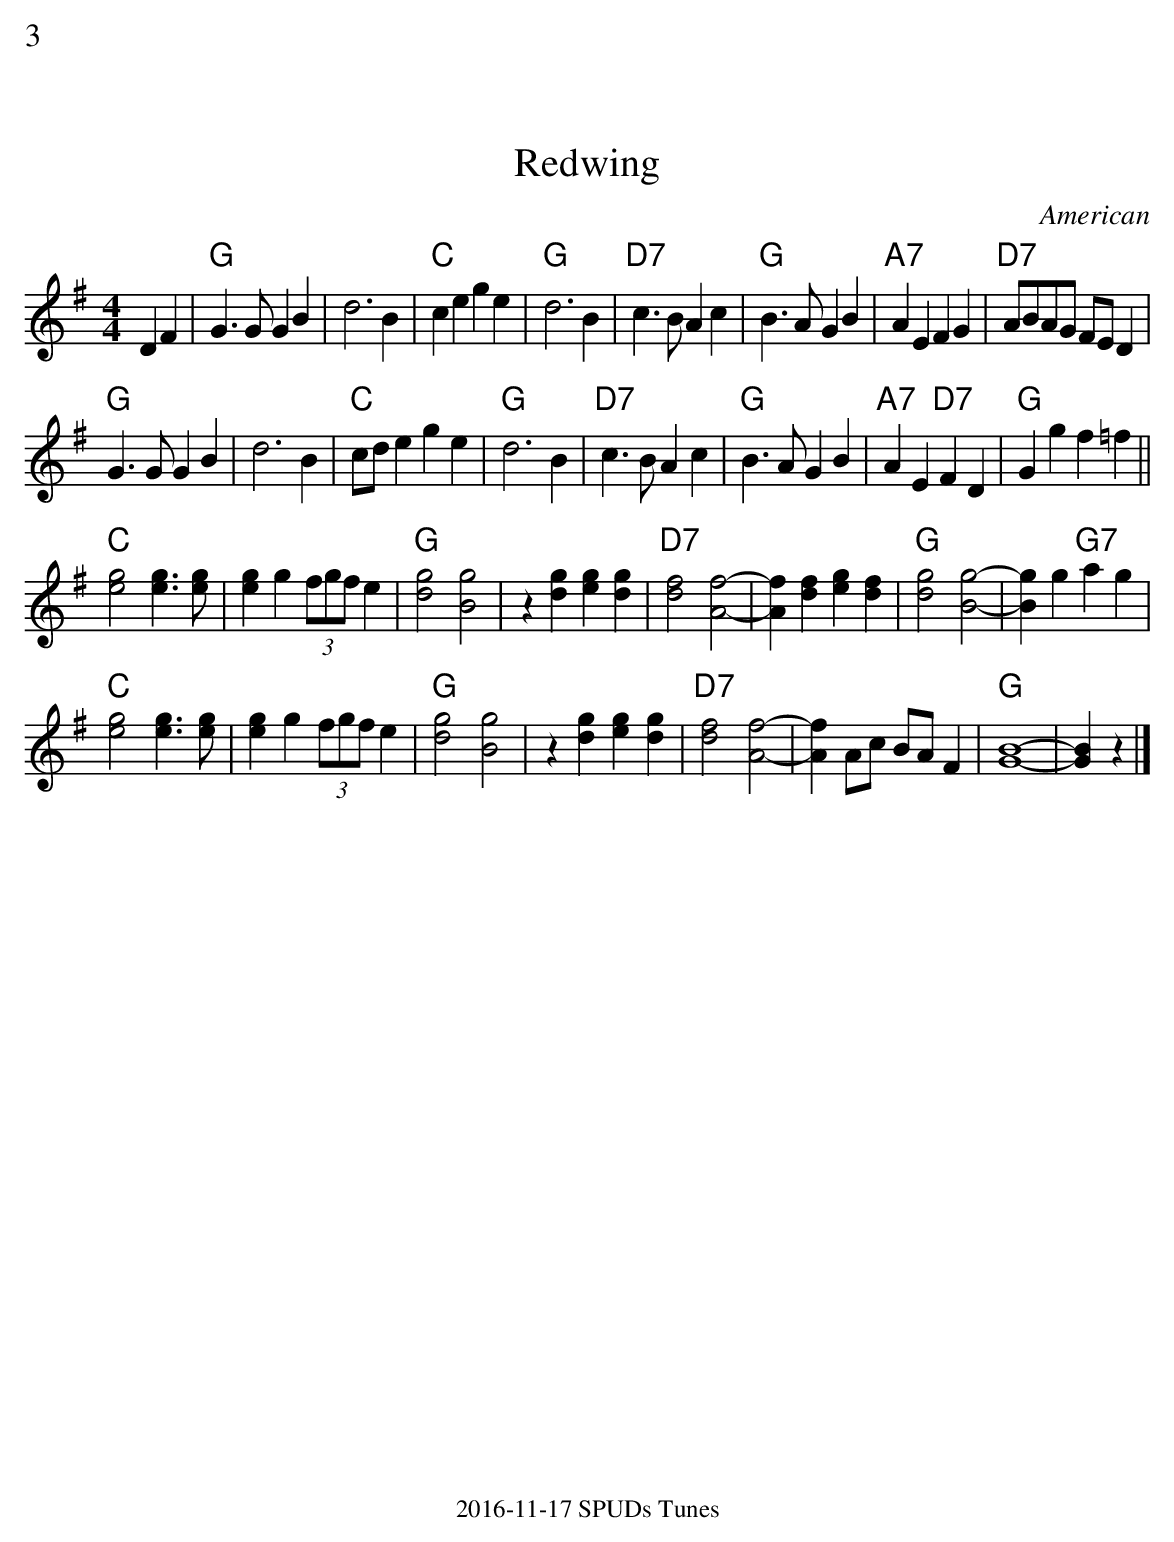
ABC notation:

X:1
%%text 3
T:Redwing
M:4/4
L:1/4
C:American
K:G
DF|"G"G>GGB|d3B|"C"cege|"G"d3B|"D7"c>BAc|"G"B>AGB|"A7"AEFG|"D7"A/B/A/G/ F/E/D|
"G"G>GGB|d3B|"C"c/d/ege|"G"d3B|"D7"c>BAc|"G"B>AGB|"A7"AE"D7"FD|"G"Ggf=f||
"C"[e2g2][eg]>[eg]|[eg]g(3f/g/f/e|"G"[d2g2][B2g2]|z[dg][eg][dg]|"D7"[d2f2][A2f2]-|[Af][df][eg][df]|"G"[d2g2][B2g2]-|[Bg] g"G7"ag|
"C"[e2g2][eg]>[eg]|[eg]g(3f/g/f/e|"G"[d2g2][B2g2]|z[dg][eg][dg]|"D7"[d2f2][A2f2]-|[Af]A/c/ B/A/F|"G"[B4G4]-|[BG]z|]
